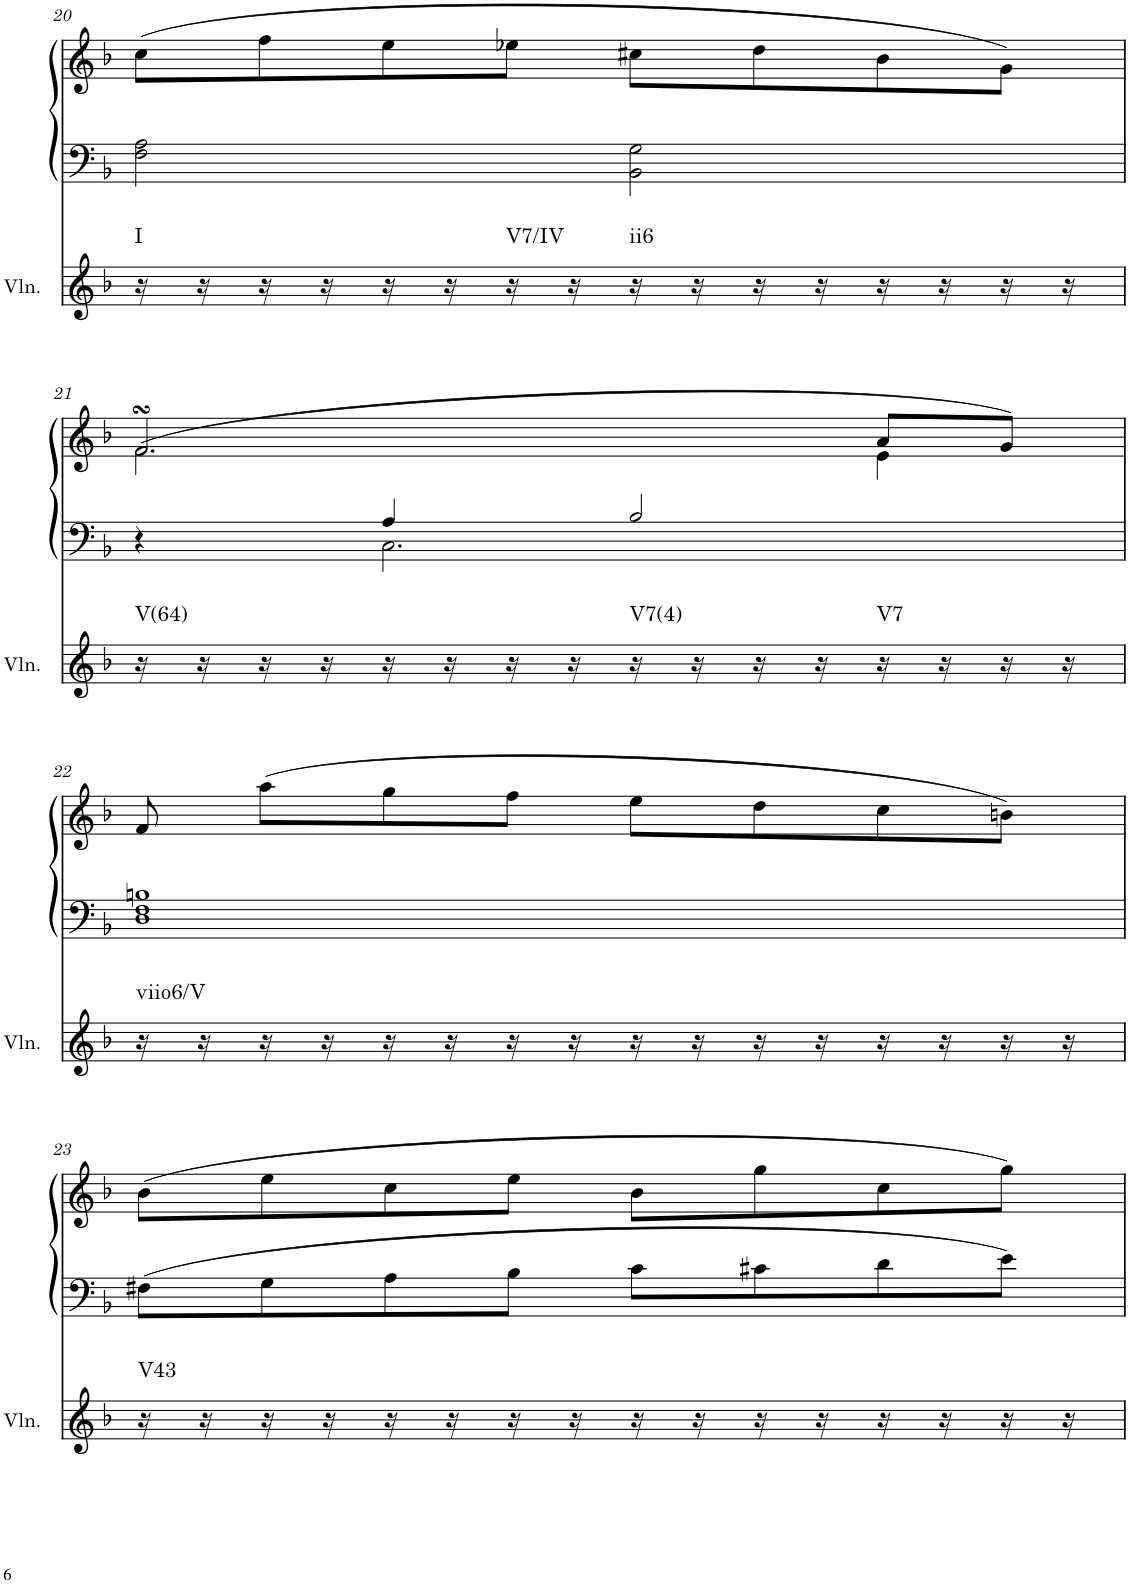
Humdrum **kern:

**kern	**harte	**kern	**kern
*part2	*part2	*part1	*part1
*staff3	*	*staff2	*staff1
*I"Violin	*	*I"unbenannt2	*
*I'Vln.	*	*	*
!!LO:PB:g=z
*clefG2	*	*clefF4	*clefG2
*k[b-]	*	*k[b-]	*k[b-]
*M2/2	*	*M2/2	*M2/2
=20	=20	=20	=20
!	!LO:H:kt=I	!	!
16r	N	2F\ 2A\	(8cc\L
16r	.	.	.
16r	.	.	8ff\
16r	.	.	.
16r	.	.	8ee\
16r	.	.	.
!	!LO:H:kt=V7/IV	!	!
16r	N	.	8ee-X\J
16r	.	.	.
!	!LO:H:kt=ii6	!	!
16r	N	2BB-\ 2G\	8cc#X\L
16r	.	.	.
16r	.	.	8dd\
16r	.	.	.
16r	.	.	8b-\
16r	.	.	.
16r	.	.	8g\J)
16r	.	.	.
!!LO:LB:g=z
=21	=21	=21	=21
*	*	*^	*^
!	!LO:H:kt=V(64)	!	!	!	!
16r	N	4r	4ryy	2.fsSSs/	(>2.f\
16r	.	.	.	.	.
16r	.	.	.	.	.
16r	.	.	.	.	.
16r	.	4A/	2.C\	.	.
16r	.	.	.	.	.
16r	.	.	.	.	.
16r	.	.	.	.	.
!	!LO:H:kt=V7(4)	!	!	!	!
16r	N	2B-/	.	.	.
16r	.	.	.	.	.
16r	.	.	.	.	.
16r	.	.	.	.	.
!	!LO:H:kt=V7	!	!	!	!
16r	N	.	.	8a/L	4e\
16r	.	.	.	.	.
16r	.	.	.	(8g/J	.
16r	.	.	.	.	.
*	*	*v	*v	*	*
*	*	*	*v	*v
!!LO:LB:g=z
=22	=22	=22	=22
!	!LO:H:kt=viio6/V	!	!
16r	N	1D 1F 1Bn	8f/
16r	.	.	.
16r	.	.	8aa\L
16r	.	.	.
16r	.	.	8gg\
16r	.	.	.
16r	.	.	8ff\J
16r	.	.	.
16r	.	.	8ee\L
16r	.	.	.
16r	.	.	8dd\
16r	.	.	.
16r	.	.	8cc\
16r	.	.	.
16r	.	.	8bn\J)
16r	.	.	.
!!LO:LB:g=z
=23	=23	=23	=23
!	!LO:H:kt=V43	!	!
16r	N	8F#X\L	(8b-\L
16r	.	.	.
16r	.	8G\	8ee\
16r	.	.	.
16r	.	8A\	8cc\
16r	.	.	.
16r	.	8B-\J	8ee\J
16r	.	.	.
16r	.	8c\L	8b-\L
16r	.	.	.
16r	.	8c#X\	8gg\
16r	.	.	.
16r	.	8d\	8cc\
16r	.	.	.
16r	.	8e\J	8gg\J)
16r	.	.	.
=	=	=	=
*-	*-	*-	*-
